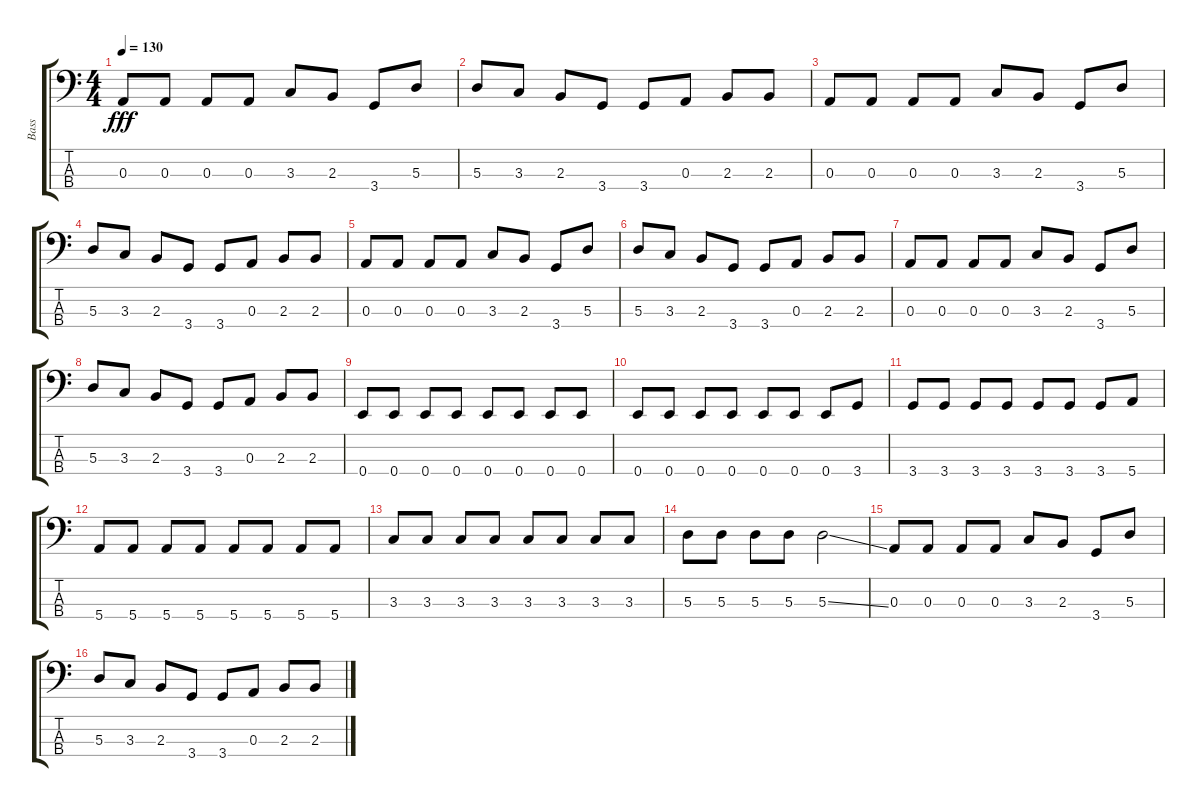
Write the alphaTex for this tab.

\track ("Bass" "Bass") {instrument electricbassfinger}
\staff {score tabs}
\tuning (G2 D2 A1 E1) {hide}
\ts (4 4)
\tempo 130
\clef f4
\ks c
0.3.8{dy fff} 0.3.8 0.3.8 0.3.8 3.3.8 2.3.8 3.4.8 5.3.8 |
5.3.8 3.3.8 2.3.8 3.4.8 3.4.8 0.3.8 2.3.8 2.3.8 |
0.3.8 0.3.8 0.3.8 0.3.8 3.3.8 2.3.8 3.4.8 5.3.8 |
5.3.8 3.3.8 2.3.8 3.4.8 3.4.8 0.3.8 2.3.8 2.3.8 |
0.3.8 0.3.8 0.3.8 0.3.8 3.3.8 2.3.8 3.4.8 5.3.8 |
5.3.8 3.3.8 2.3.8 3.4.8 3.4.8 0.3.8 2.3.8 2.3.8 |
0.3.8 0.3.8 0.3.8 0.3.8 3.3.8 2.3.8 3.4.8 5.3.8 |
5.3.8 3.3.8 2.3.8 3.4.8 3.4.8 0.3.8 2.3.8 2.3.8 |
0.4.8 0.4.8 0.4.8 0.4.8 0.4.8 0.4.8 0.4.8 0.4.8 |
0.4.8 0.4.8 0.4.8 0.4.8 0.4.8 0.4.8 0.4.8 3.4.8 |
3.4.8 3.4.8 3.4.8 3.4.8 3.4.8 3.4.8 3.4.8 5.4.8 |
5.4.8 5.4.8 5.4.8 5.4.8 5.4.8 5.4.8 5.4.8 5.4.8 |
3.3.8 3.3.8 3.3.8 3.3.8 3.3.8 3.3.8 3.3.8 3.3.8 |
5.3.8 5.3.8 5.3.8 5.3.8 5.3{ss}.2 |
0.3.8 0.3.8 0.3.8 0.3.8 3.3.8 2.3.8 3.4.8 5.3.8 |
5.3.8 3.3.8 2.3.8 3.4.8 3.4.8 0.3.8 2.3.8 2.3.8
